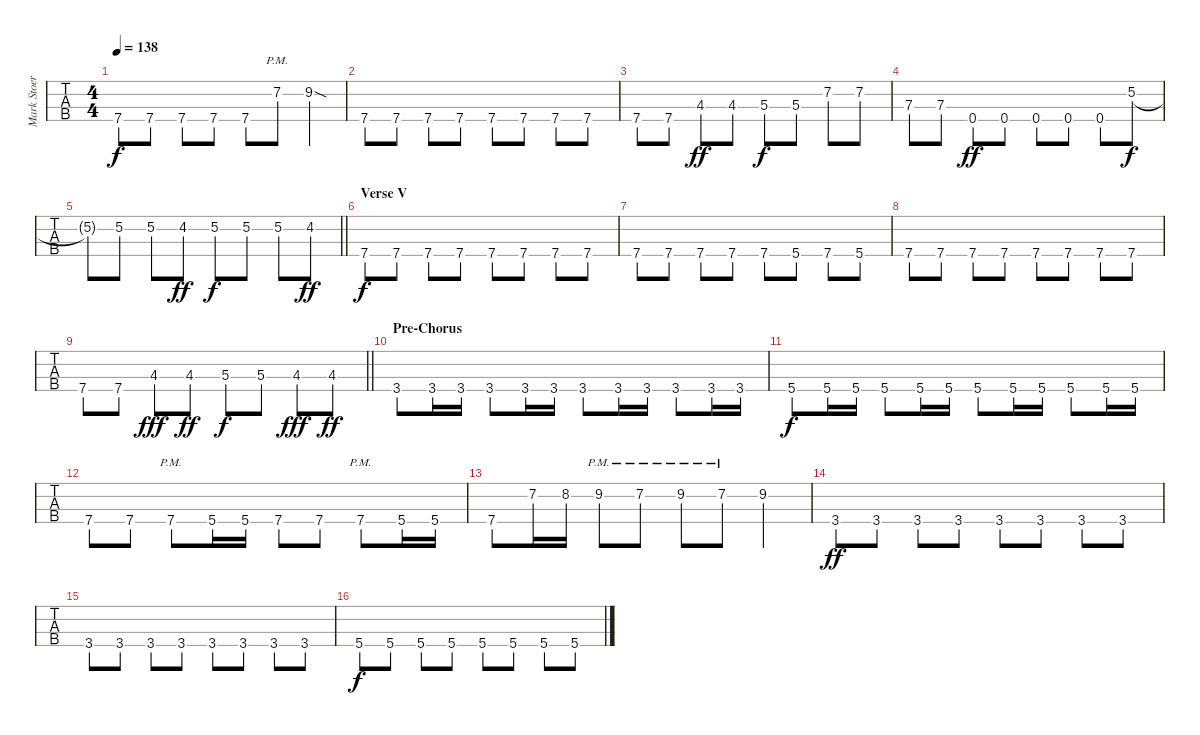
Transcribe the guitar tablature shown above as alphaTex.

\track ("Mark Stoermer's bass" "Mark Stoer") {instrument electricbassfinger}
\staff {tabs}
\tuning (Gb2 Db2 Ab1 Eb1) {hide}
\ts (4 4)
\tempo 138
\clef f4
\ks c
7.4.8{dy f} 7.4.8 7.4.8 7.4.8 7.4.8 7.2{pm}.8 9.2{sod}.4 |
7.4.8 7.4.8 7.4.8 7.4.8 7.4.8 7.4.8 7.4.8 7.4.8 |
7.4.8 7.4.8 4.3.8{dy ff} 4.3.8 5.3.8{dy f} 5.3.8 7.2.8 7.2.8 |
7.3.8 7.3.8 0.4.8{dy ff} 0.4.8 0.4.8 0.4.8 0.4.8 5.2.8{dy f} |
\barLineRight lightlight
5.2{t}.8 5.2.8 5.2.8 4.2.8{dy ff} 5.2.8{dy f} 5.2.8 5.2.8 4.2.8{dy ff} |
\section ("" "Verse V")
7.4.8{dy f} 7.4.8 7.4.8 7.4.8 7.4.8 7.4.8 7.4.8 7.4.8 |
7.4.8 7.4.8 7.4.8 7.4.8 7.4.8 5.4.8 7.4.8 5.4.8 |
7.4.8 7.4.8 7.4.8 7.4.8 7.4.8 7.4.8 7.4.8 7.4.8 |
\barLineRight lightlight
7.4.8 7.4.8 4.3.8{dy fff} 4.3.8{dy ff} 5.3.8{dy f} 5.3.8 4.3.8{dy fff} 4.3.8{dy ff} |
\section ("" "Pre-Chorus")
3.4.8 3.4.16 3.4.16 3.4.8 3.4.16 3.4.16 3.4.8 3.4.16 3.4.16 3.4.8 3.4.16 3.4.16 |
5.4.8{dy f} 5.4.16 5.4.16 5.4.8 5.4.16 5.4.16 5.4.8 5.4.16 5.4.16 5.4.8 5.4.16 5.4.16 |
7.4.8 7.4.8 7.4{pm}.8 5.4.16 5.4.16 7.4.8 7.4.8 7.4{pm}.8 5.4.16 5.4.16 |
7.4.8 7.2.16 8.2.16 9.2{pm}.8 7.2{pm}.8 9.2{pm}.8 7.2{pm}.8 9.2.4 |
3.4.8{dy ff} 3.4.8 3.4.8 3.4.8 3.4.8 3.4.8 3.4.8 3.4.8 |
3.4.8 3.4.8 3.4.8 3.4.8 3.4.8 3.4.8 3.4.8 3.4.8 |
5.4.8{dy f} 5.4.8 5.4.8 5.4.8 5.4.8 5.4.8 5.4.8 5.4.8
